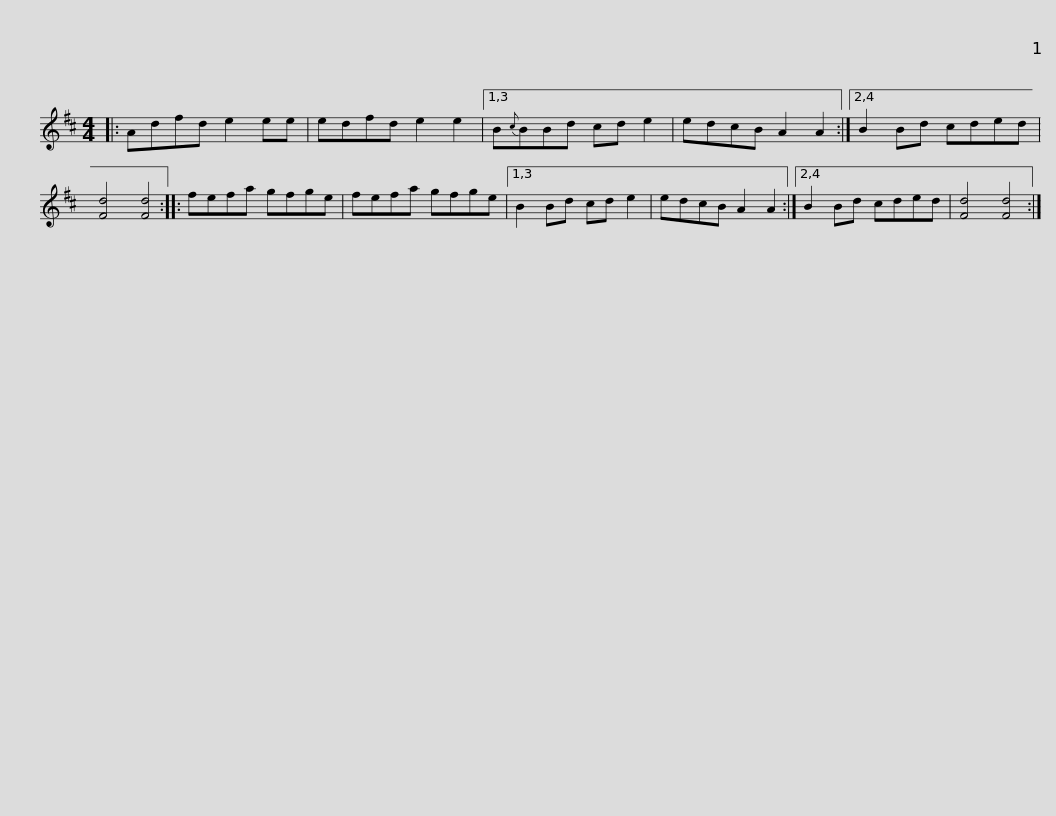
X:1
L:1/8
M:4/4
I:linebreak $
K:D
V:1 treble
V:1
|: Adfd e2 ee | edfd e2 e2 |1,3 B{c}BBd cd e2 | edcB A2 A2 :|2,4 B2 Bd cded | %5
 [Fd]4 [Fd]4 ::$ fefa gfge | fefa gfge |1,3 B2 Bd cd e2 | edcB A2 A2 :|2,4 %10
 B2 Bd cded | [Fd]4 [Fd]4 :| %12
